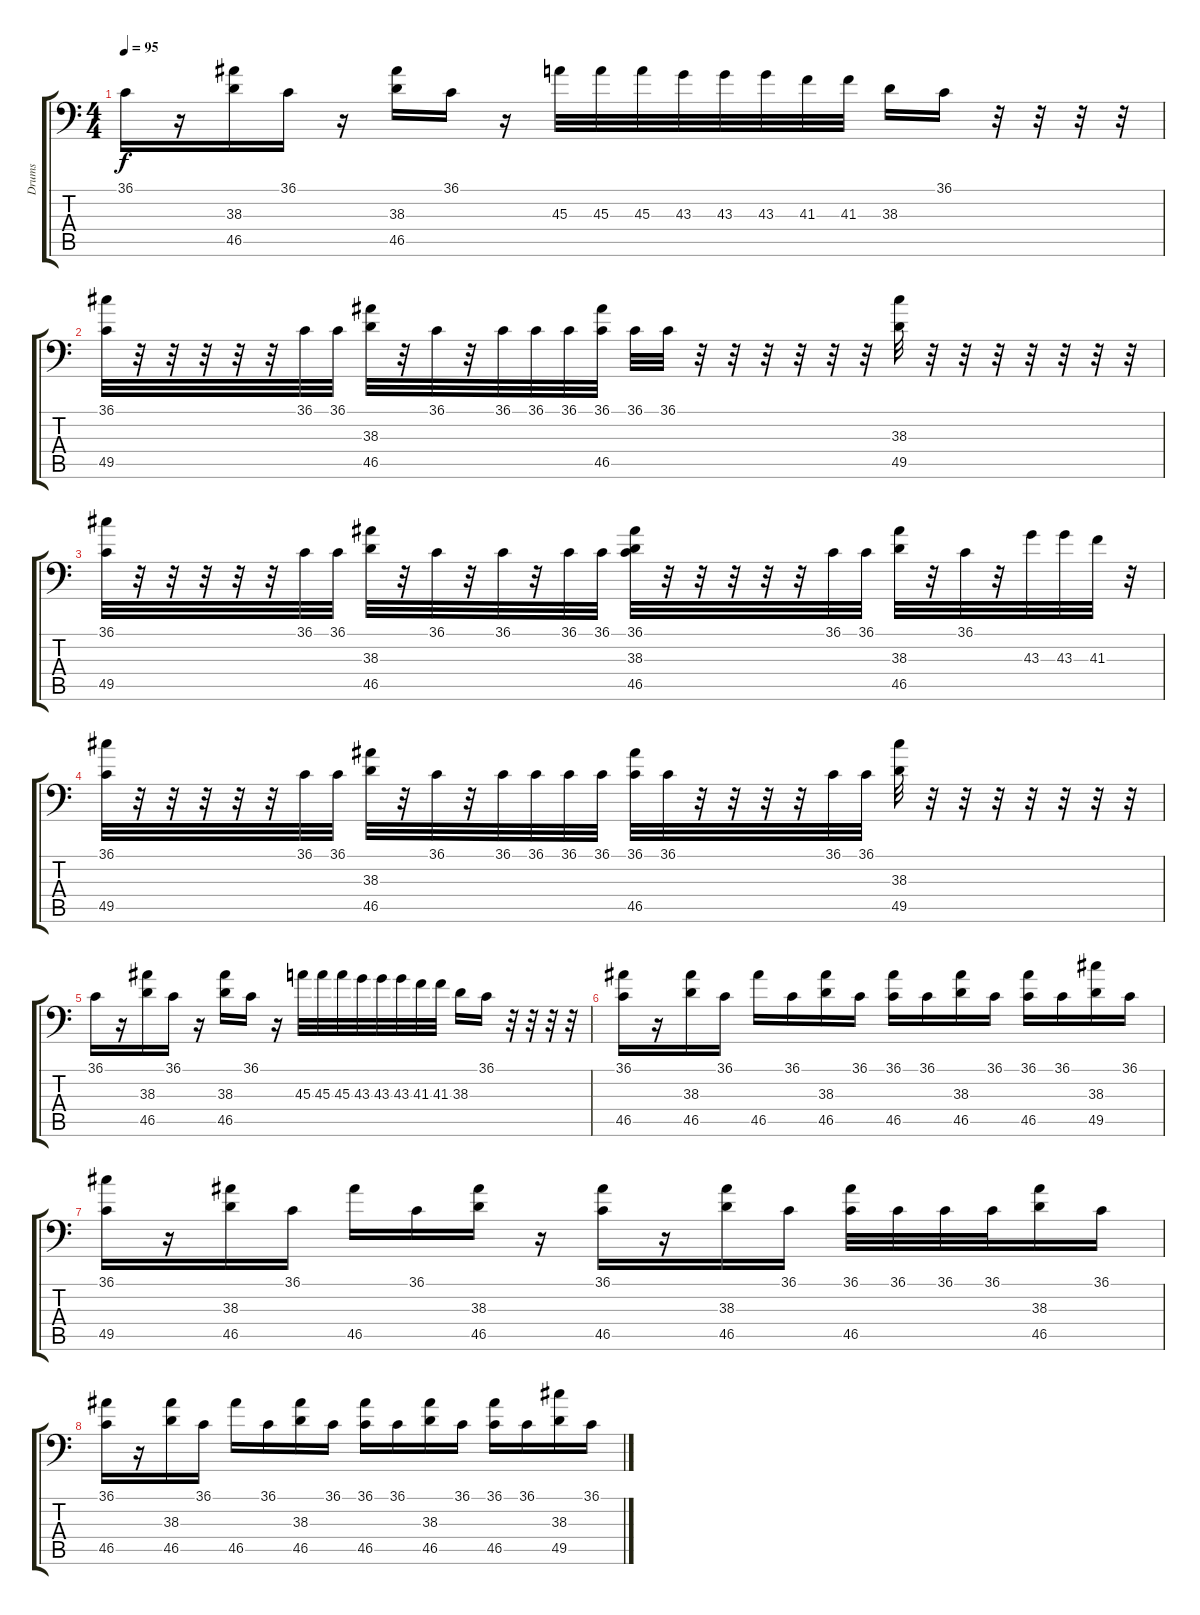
\track ("Drums" "Drums") {instrument acousticgrandpiano}
\staff {score tabs}
\tuning (C-1 C-1 C-1 C-1 C-1 C-1) {hide}
\ts (4 4)
\tempo 95
\clef f4
\ks c
36.1.16{dy f} r.16 (38.3 46.5).16 36.1.16 r.16 (38.3 46.5).16 36.1.16 r.16 45.3.32 45.3.32 45.3.32 43.3.32 43.3.32 43.3.32 41.3.32 41.3.32 38.3.16 36.1.16 r.32 r.32 r.32 r.32 |
(36.1 49.5).32 r.32 r.32 r.32 r.32 r.32 36.1.32 36.1.32 (38.3 46.5).32 r.32 36.1.32 r.32 36.1.32 36.1.32 36.1.32 (36.1 46.5).32 36.1.32 36.1.32 r.32 r.32 r.32 r.32 r.32 r.32 (38.3 49.5).32 r.32 r.32 r.32 r.32 r.32 r.32 r.32 |
(36.1 49.5).32 r.32 r.32 r.32 r.32 r.32 36.1.32 36.1.32 (38.3 46.5).32 r.32 36.1.32 r.32 36.1.32 r.32 36.1.32 36.1.32 (36.1 38.3 46.5).32 r.32 r.32 r.32 r.32 r.32 36.1.32 36.1.32 (38.3 46.5).32 r.32 36.1.32 r.32 43.3.32 43.3.32 41.3.32 r.32 |
(36.1 49.5).32 r.32 r.32 r.32 r.32 r.32 36.1.32 36.1.32 (38.3 46.5).32 r.32 36.1.32 r.32 36.1.32 36.1.32 36.1.32 36.1.32 (36.1 46.5).32 36.1.32 r.32 r.32 r.32 r.32 36.1.32 36.1.32 (38.3 49.5).32 r.32 r.32 r.32 r.32 r.32 r.32 r.32 |
36.1.16 r.16 (38.3 46.5).16 36.1.16 r.16 (38.3 46.5).16 36.1.16 r.16 45.3.32 45.3.32 45.3.32 43.3.32 43.3.32 43.3.32 41.3.32 41.3.32 38.3.16 36.1.16 r.32 r.32 r.32 r.32 |
(36.1 46.5).16 r.16 (38.3 46.5).16 36.1.16 46.5.16 36.1.16 (38.3 46.5).16 36.1.16 (36.1 46.5).16 36.1.16 (38.3 46.5).16 36.1.16 (36.1 46.5).16 36.1.16 (38.3 49.5).16 36.1.16 |
(36.1 49.5).16 r.16 (38.3 46.5).16 36.1.16 46.5.16 36.1.16 (38.3 46.5).16 r.16 (36.1 46.5).16 r.16 (38.3 46.5).16 36.1.16 (36.1 46.5).32 36.1.32 36.1.32 36.1.32 (38.3 46.5).16 36.1.16 |
(36.1 46.5).16 r.16 (38.3 46.5).16 36.1.16 46.5.16 36.1.16 (38.3 46.5).16 36.1.16 (36.1 46.5).16 36.1.16 (38.3 46.5).16 36.1.16 (36.1 46.5).16 36.1.16 (38.3 49.5).16 36.1.16
